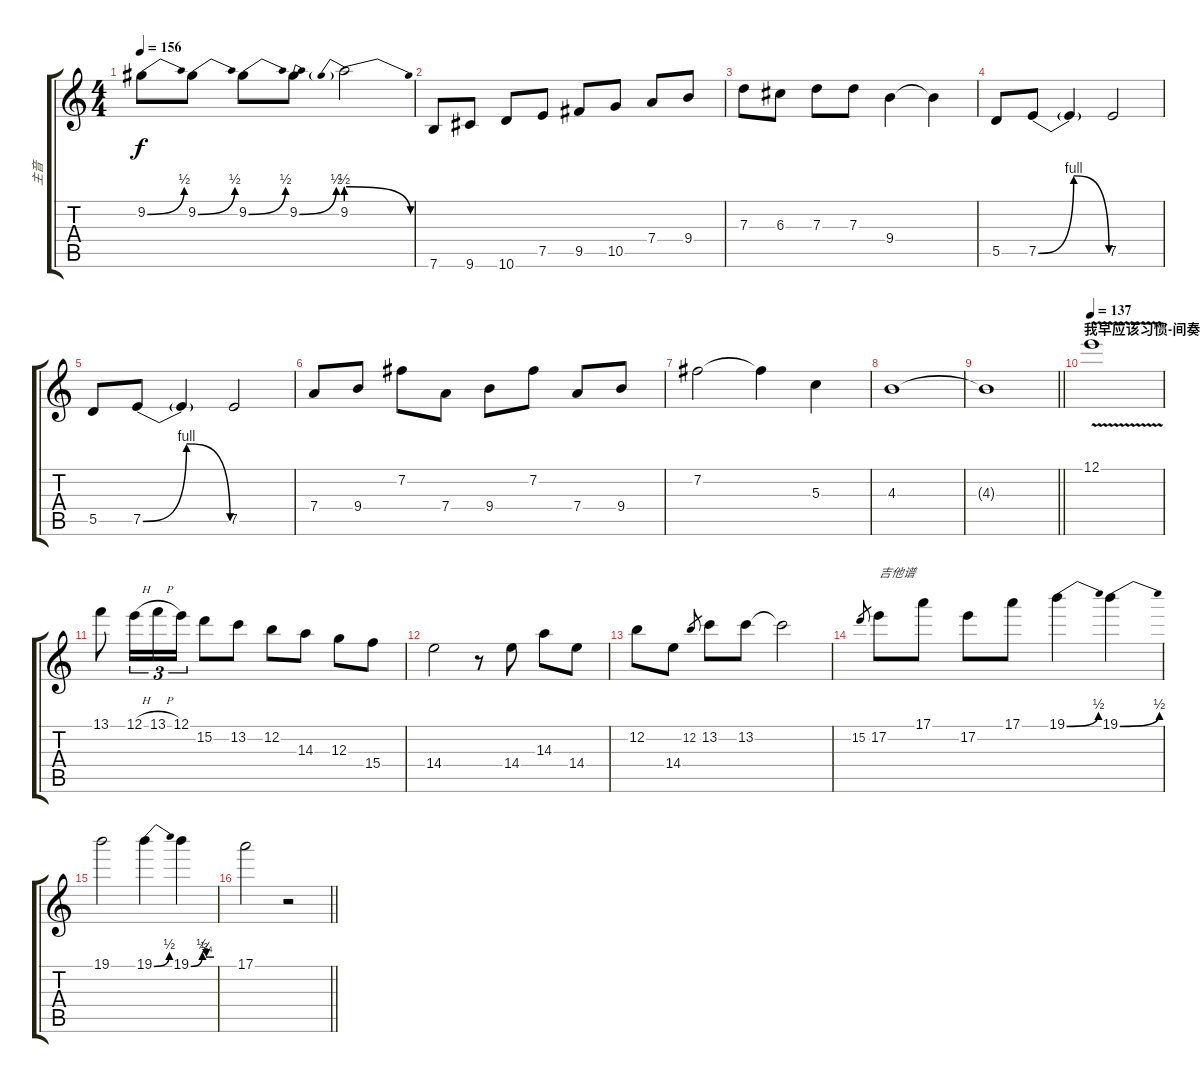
\track ("主音" "主音") {instrument overdrivenguitar}
\staff {score tabs}
\tuning (E4 B3 G3 D3 A2 E2) {hide}
\ts (4 4)
\tempo 156
\clef g2
\ks c
9.2{be (bend 0 0 60 2)}.8{dy f} 9.2{be (bend 0 0 60 2)}.8 9.2{be (bend 0 0 60 2)}.8 9.2{be (bend 0 0 60 2)}.8 9.2{be (prebendrelease 0 2 60 0)}.2 |
7.6.8 9.6.8 10.6.8 7.5.8 9.5.8 10.5.8 7.4.8 9.4.8 |
7.3.8 6.3.8 7.3.8 7.3.8 9.4.4 9.4{t}.4 |
5.5.8 7.5{be (bendrelease 0 0 15 4 45 4 60 0)}.8 7.5{t}.4 7.5.2 |
5.5.8 7.5{be (bendrelease 0 0 15 4 45 4 60 0)}.8 7.5{t}.4 7.5.2 |
7.4.8 9.4.8 7.2.8 7.4.8 9.4.8 7.2.8 7.4.8 9.4.8 |
7.2.2 7.2{t}.4 5.3.4 |
4.3.1 |
\barLineRight lightlight
4.3{t}.1 |
\section ("" "我早应该习惯-间奏")
\tempo 137
12.1{v}.1 |
13.1.8 12.1{h}.16{tu (3 2)} 13.1{h}.16{tu (3 2)} 12.1.16{tu (3 2)} 15.2.8 13.2.8 12.2.8 14.3.8 12.3.8 15.4.8 |
14.4.2 r.8 14.4.8 14.3.8 14.4.8 |
12.2.8 14.4.8 12.2.8{gr} 13.2.8 13.2.8 13.2{t}.2 |
15.2.8{gr} 17.2.8{txt "吉他谱"} 17.1.8 17.2.8 17.1.8 19.1{be (bend 0 0 60 2)}.4 19.1{be (bend 0 0 60 2)}.4 |
19.1.2 19.1{be (bend 0 0 60 2)}.4 19.1{be (custom 0 0 30 2 40 1 45 1 60 1)}.4 |
\barLineRight lightlight
17.1.2 r.2
